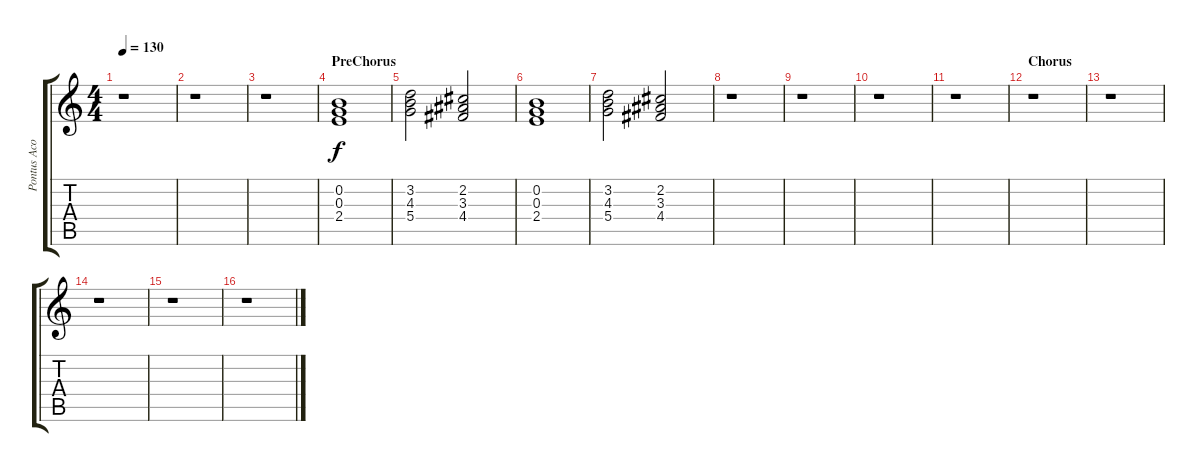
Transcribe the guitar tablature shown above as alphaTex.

\track ("Pontus Acoustic" "Pontus Aco") {instrument electricguitarclean}
\staff {score tabs}
\tuning (E4 B3 G3 D3 A2 E2) {hide}
\ts (4 4)
\tempo 130
\clef g2
\ks c
r.1{dy f} |
r.1 |
r.1 |
\section ("" "PreChorus")
(0.2 0.3 2.4).1 |
(3.2 4.3 5.4).2 (2.2 3.3 4.4).2 |
(0.2 0.3 2.4).1 |
(3.2 4.3 5.4).2 (2.2 3.3 4.4).2 |
r.1 |
r.1 |
r.1 |
r.1 |
\section ("" "Chorus")
r.1 |
r.1 |
r.1 |
r.1 |
r.1
